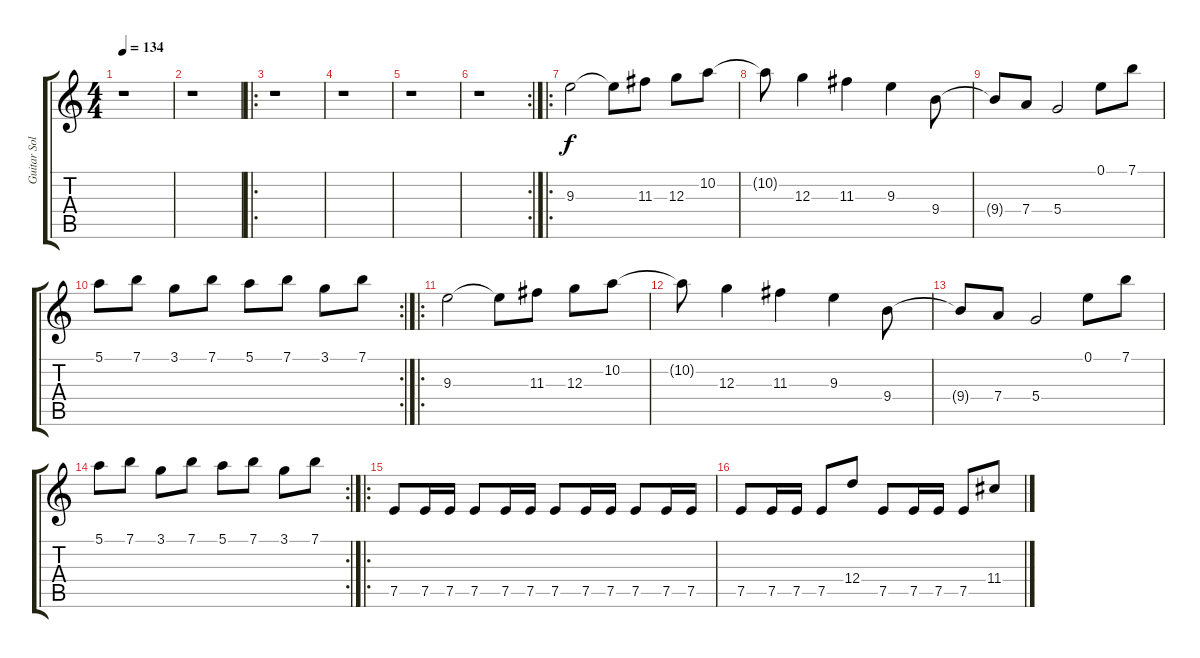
\track ("Guitar Solo" "Guitar Sol") {instrument distortionguitar}
\staff {score tabs}
\tuning (E4 B3 G3 D3 A2 E2) {hide}
\ts (4 4)
\tempo 134
\clef g2
\ks c
r.1{dy f instrument distortionguitar} |
r.1 |
\ro
r.1 |
r.1 |
r.1 |
\rc 2
r.1 |
\ro
9.3.2 9.3{t}.8 11.3.8 12.3.8 10.2.8 |
10.2{t}.8 12.3.4 11.3.4 9.3.4 9.4.8 |
9.4{t}.8 7.4.8 5.4.2 0.1.8 7.1.8 |
\rc 2
5.1.8 7.1.8 3.1.8 7.1.8 5.1.8 7.1.8 3.1.8 7.1.8 |
\ro
9.3.2 9.3{t}.8 11.3.8 12.3.8 10.2.8 |
10.2{t}.8 12.3.4 11.3.4 9.3.4 9.4.8 |
9.4{t}.8 7.4.8 5.4.2 0.1.8 7.1.8 |
\rc 2
5.1.8 7.1.8 3.1.8 7.1.8 5.1.8 7.1.8 3.1.8 7.1.8 |
\ro
7.5.8 7.5.16 7.5.16 7.5.8 7.5.16 7.5.16 7.5.8 7.5.16 7.5.16 7.5.8 7.5.16 7.5.16 |
7.5.8 7.5.16 7.5.16 7.5.8 12.4.8 7.5.8 7.5.16 7.5.16 7.5.8 11.4.8
